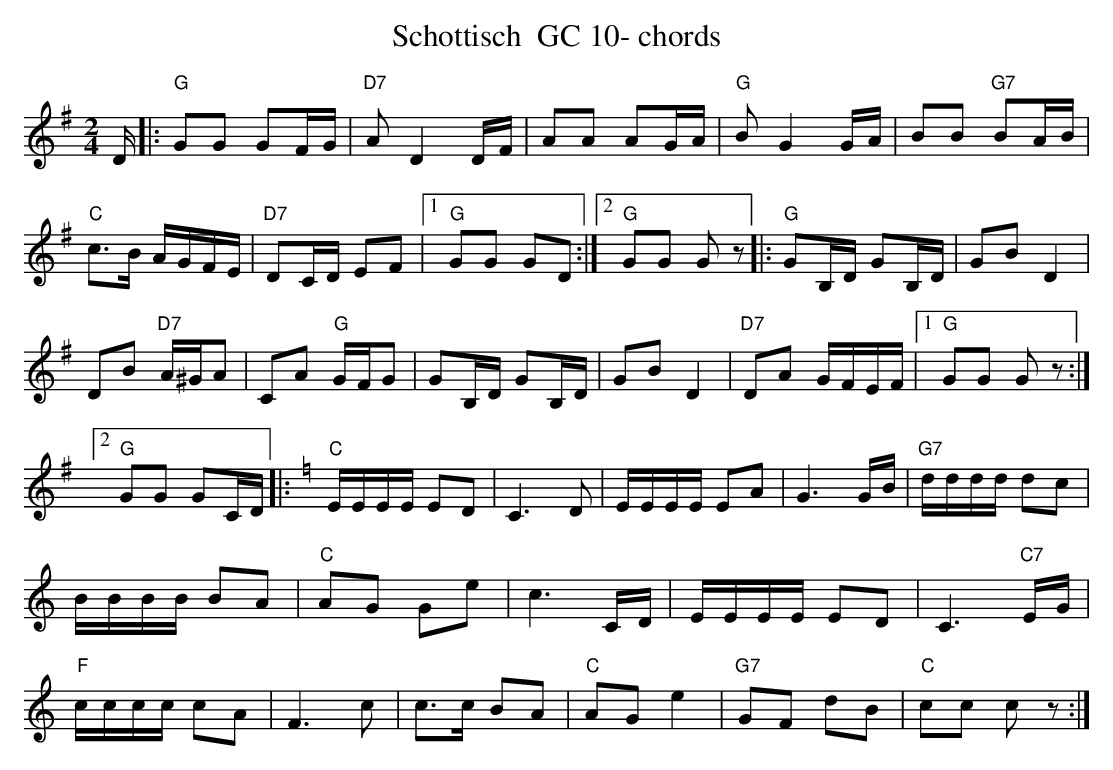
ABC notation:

X:1
T:Schottisch  GC 10- chords
M:2/4
L:1/16
K:Gmaj%%MIDI gchordon
D |: "G"G2G2 G2FG | "D7"A2D4DF | A2A2 A2GA | "G"B2G4 GA | B2B2 "G7"B2AB |
"C"c3B AGFE | "D7"D2CD E2F2 |1 "G"G2G2 G2D2 :|2 "G"G2G2 G2z2 |: "G"G2B,D G2B,D | G2B2D4 |
D2B2 "D7"A^GA2 | C2A2 "G"GFG2 | G2B,D G2B,D | G2B2D4 | "D7"D2A2 GFEF |1 "G"G2G2 G2z2 :|2
"G"G2G2 G2CD |: [K:Cmaj] "C"EEEE E2D2 | C6D2 | EEEE E2A2 | G6GB | "G7"dddd d2c2 |
BBBB B2A2 | "C"A2G2 G2e2 | c6CD | EEEE E2D2 | C6"C7"EG |
"F"cccc c2A2 | F6c2 | c3c B2A2 | "C"A2G2e4 | "G7"G2F2 d2B2 | "C"c2c2 c2z2 :|
